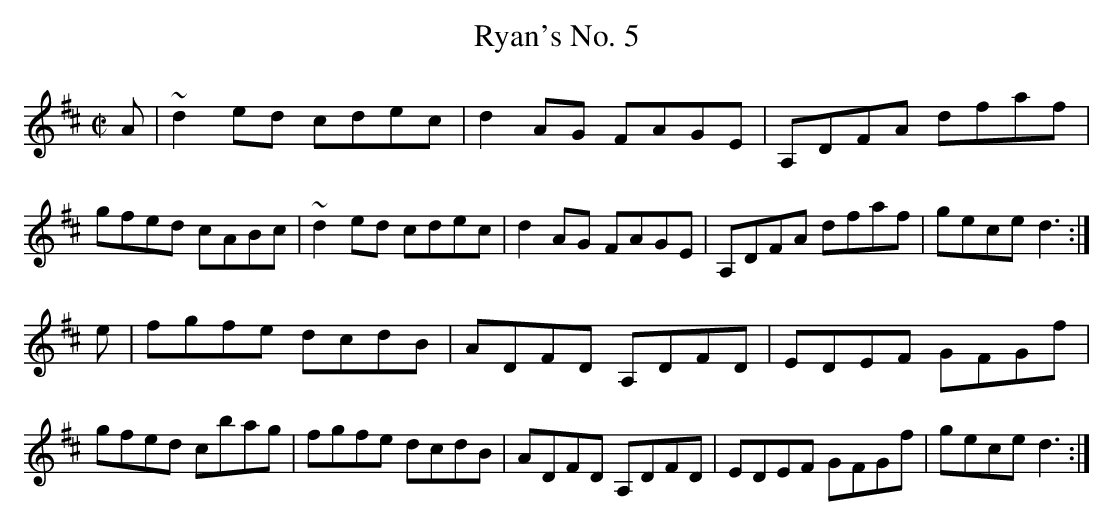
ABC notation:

X:1.2
T:Ryan's No. 5
M:C|
K:D
A|~d2ed cdec|d2AG FAGE|A,DFA dfaf|gfed cABc|            ~d2ed cdec|d2AG FAGE|A,DFA dfaf|gece d3:|
e|fgfe dcdB|ADFD A,DFD|EDEF GFGf|gfed cbag|              fgfe dcdB|ADFD A,DFD|EDEF GFGf|gece d3:|
